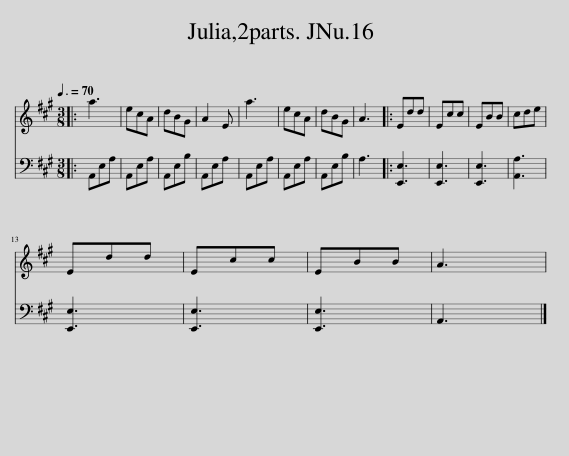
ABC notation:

X:1
%%score 1 2
L:1/8
Q:3/8=70
M:3/8
I:linebreak $
K:A
V:1 treble
V:2 bass
V:1
|: a3 | ecA | dBG | A2 E | a3 | %5
 ecA | dBG | A3 |: Edd | Ecc | %10
 EBB | cde |$ Edd | Ecc | EBB | %15
 A3 | %16
V:2
|: A,,E,A, | A,,E,A, | A,,E,B, | A,,E,A, | A,,E,A, | %5
 A,,E,A, | A,,E,B, | A,3 |: [E,,E,]3 | [E,,E,]3 | %10
 [E,,E,]3 | [A,,A,]3 |$ [E,,E,]3 | [E,,E,]3 | [E,,E,]3 | %15
 A,,3 | %16
